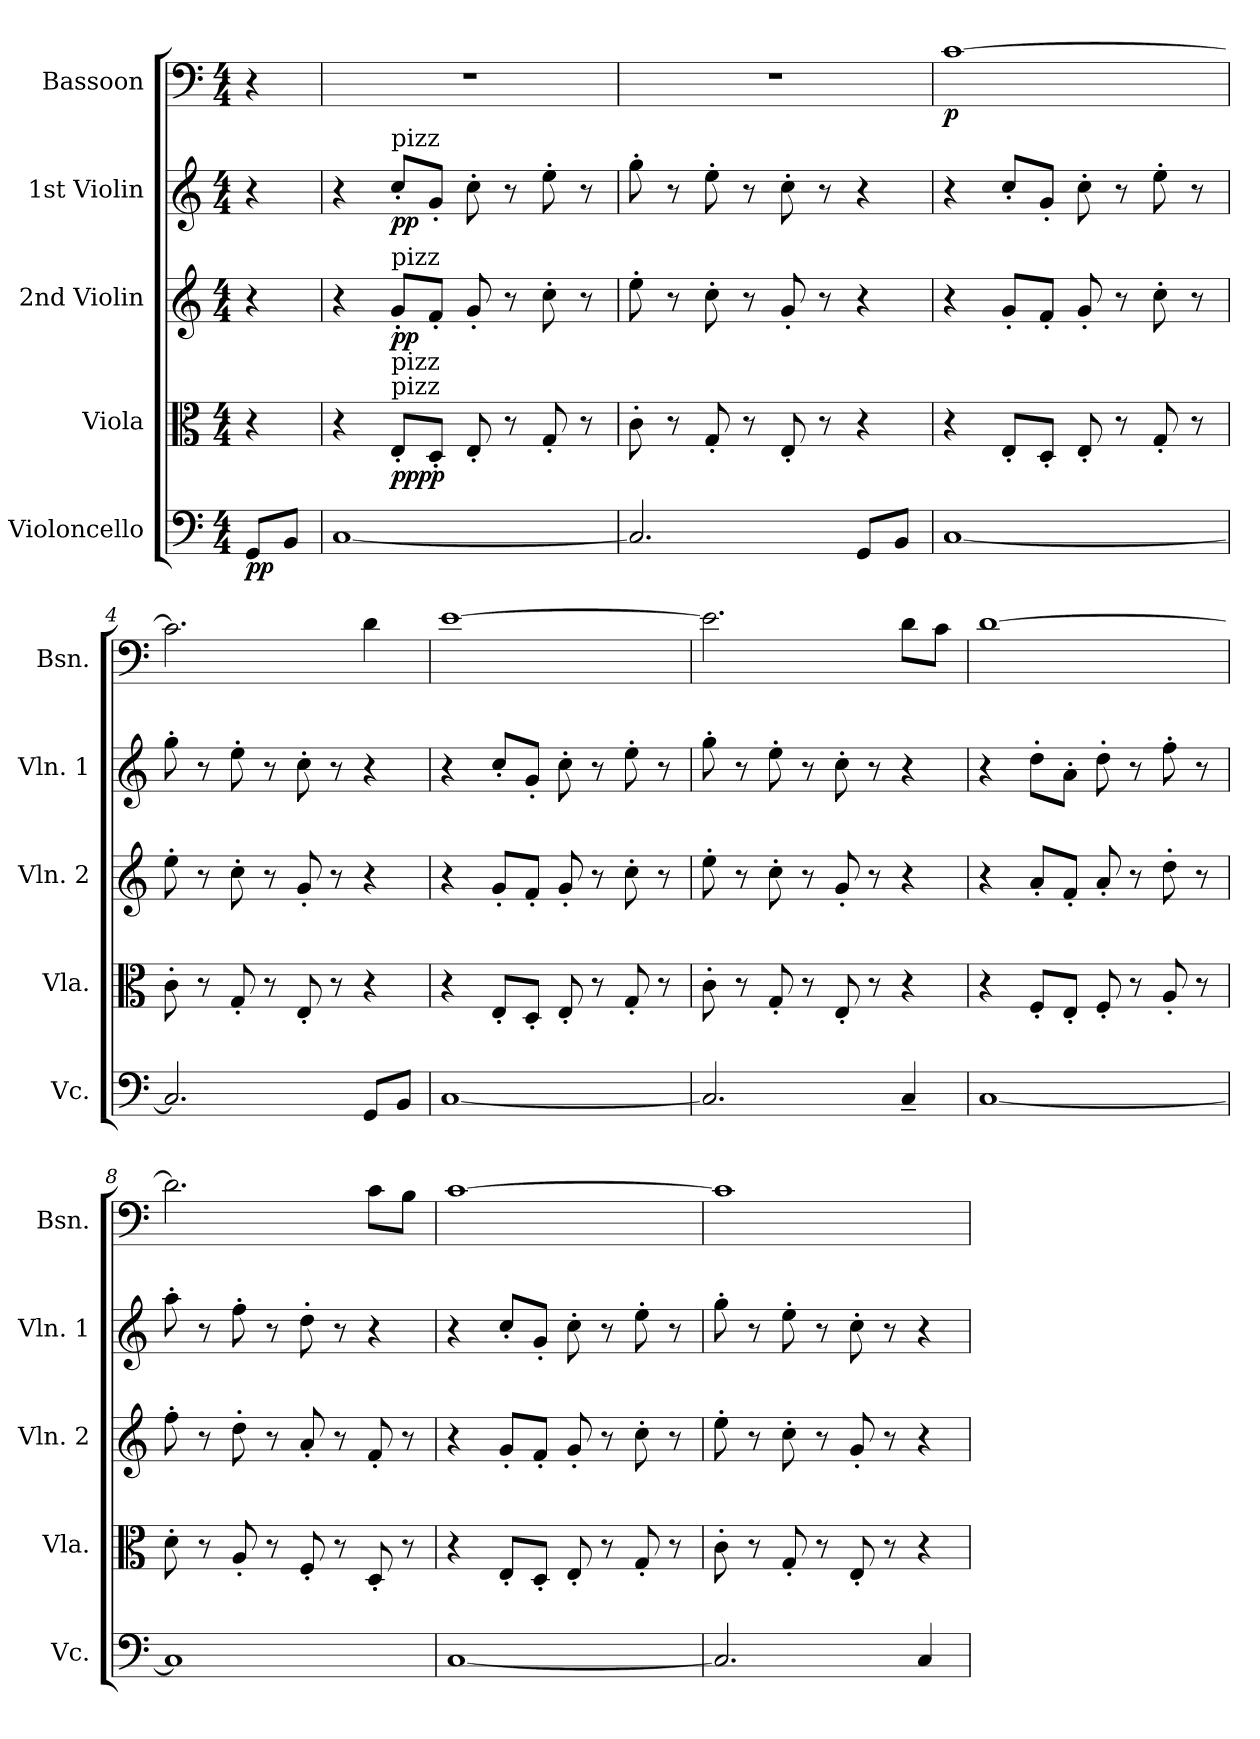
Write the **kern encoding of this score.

**kern	**dynam	**kern	**dynam	**kern	**dynam	**kern	**dynam	**kern	**dynam
*part5	*part5	*part4	*part4	*part3	*part3	*part2	*part2	*part1	*part1
*staff5	*staff5	*staff4	*staff4	*staff3	*staff3	*staff2	*staff2	*staff1	*staff1
*I"Violoncello	*	*I"Viola	*	*I"2nd Violin	*	*I"1st Violin	*	*I"Bassoon	*
*I'Vc.	*	*I'Vla.	*	*I'Vln. 2	*	*I'Vln. 1	*	*I'Bsn.	*
*clefF4	*	*clefC3	*	*clefG2	*	*clefG2	*	*clefF4	*
*k[]	*	*k[]	*	*k[]	*	*k[]	*	*k[]	*
*M4/4	*	*M4/4	*	*M4/4	*	*M4/4	*	*M4/4	*
*MM70	*	*MM70	*	*MM70	*	*MM70	*	*MM70	*
=	=	=	=	=	=	=	=	=	=
!	!LO:DY:b	!	!	!	!	!	!	!	!
8GG/L	pp	4r	.	4r	.	4r	.	4r	.
8BB/J	.	.	.	.	.	.	.	.	.
=1	=1	=1	=1	=1	=1	=1	=1	=1	=1
[1C	.	4r	.	4r	.	4r	.	1r	.
!	!	!	!	!	!	!LO:TX:a:t=pizz	!	!	!
!	!	!	!	!LO:TX:a:t=pizz	!	!	!	!	!
!	!	!LO:TX:a:t=pizz	!	!	!	!	!	!	!
!	!	!LO:TX:a:t=pizz	!	!	!	!	!	!	!
!	!	!	!LO:DY:b	!	!	!	!	!	!
!	!	!	!LO:DY:n=1:b	!	!LO:DY:b	!	!LO:DY:b	!	!
.	.	8E'/L	pp pp	8g'/L	pp	8cc'/L	pp	.	.
.	.	8D'/J	.	8f'/J	.	8g'/J	.	.	.
.	.	8E'/	.	8g'/	.	8cc'\	.	.	.
.	.	8r	.	8r	.	8r	.	.	.
.	.	8G'/	.	8cc'\	.	8ee'\	.	.	.
.	.	8r	.	8r	.	8r	.	.	.
=2	=2	=2	=2	=2	=2	=2	=2	=2	=2
2.C/]	.	8c'\	.	8ee'\	.	8gg'\	.	1r	.
.	.	8r	.	8r	.	8r	.	.	.
.	.	8G'/	.	8cc'\	.	8ee'\	.	.	.
.	.	8r	.	8r	.	8r	.	.	.
.	.	8E'/	.	8g'/	.	8cc'\	.	.	.
.	.	8r	.	8r	.	8r	.	.	.
8GG/L	.	4r	.	4r	.	4r	.	.	.
8BB/J	.	.	.	.	.	.	.	.	.
=3	=3	=3	=3	=3	=3	=3	=3	=3	=3
!	!	!	!	!	!	!	!	!	!LO:DY:b
[1C	.	4r	.	4r	.	4r	.	[1c	p
.	.	8E'/L	.	8g'/L	.	8cc'/L	.	.	.
.	.	8D'/J	.	8f'/J	.	8g'/J	.	.	.
.	.	8E'/	.	8g'/	.	8cc'\	.	.	.
.	.	8r	.	8r	.	8r	.	.	.
.	.	8G'/	.	8cc'\	.	8ee'\	.	.	.
.	.	8r	.	8r	.	8r	.	.	.
=4	=4	=4	=4	=4	=4	=4	=4	=4	=4
2.C/]	.	8c'\	.	8ee'\	.	8gg'\	.	2.c\]	.
.	.	8r	.	8r	.	8r	.	.	.
.	.	8G'/	.	8cc'\	.	8ee'\	.	.	.
.	.	8r	.	8r	.	8r	.	.	.
.	.	8E'/	.	8g'/	.	8cc'\	.	.	.
.	.	8r	.	8r	.	8r	.	.	.
8GG/L	.	4r	.	4r	.	4r	.	4d\	.
8BB/J	.	.	.	.	.	.	.	.	.
!!LO:LB:g=z
=5	=5	=5	=5	=5	=5	=5	=5	=5	=5
[1C	.	4r	.	4r	.	4r	.	[1e	.
.	.	8E'/L	.	8g'/L	.	8cc'/L	.	.	.
.	.	8D'/J	.	8f'/J	.	8g'/J	.	.	.
.	.	8E'/	.	8g'/	.	8cc'\	.	.	.
.	.	8r	.	8r	.	8r	.	.	.
.	.	8G'/	.	8cc'\	.	8ee'\	.	.	.
.	.	8r	.	8r	.	8r	.	.	.
=6	=6	=6	=6	=6	=6	=6	=6	=6	=6
2.C/]	.	8c'\	.	8ee'\	.	8gg'\	.	2.e\]	.
.	.	8r	.	8r	.	8r	.	.	.
.	.	8G'/	.	8cc'\	.	8ee'\	.	.	.
.	.	8r	.	8r	.	8r	.	.	.
.	.	8E'/	.	8g'/	.	8cc'\	.	.	.
.	.	8r	.	8r	.	8r	.	.	.
4C~/	.	4r	.	4r	.	4r	.	8d\L	.
.	.	.	.	.	.	.	.	8c\J	.
=7	=7	=7	=7	=7	=7	=7	=7	=7	=7
[1C	.	4r	.	4r	.	4r	.	[1d	.
.	.	8F'/L	.	8a'/L	.	8dd'\L	.	.	.
.	.	8E'/J	.	8f'/J	.	8a'\J	.	.	.
.	.	8F'/	.	8a'/	.	8dd'\	.	.	.
.	.	8r	.	8r	.	8r	.	.	.
.	.	8A'/	.	8dd'\	.	8ff'\	.	.	.
.	.	8r	.	8r	.	8r	.	.	.
=8	=8	=8	=8	=8	=8	=8	=8	=8	=8
1C]	.	8d'\	.	8ff'\	.	8aa'\	.	2.d\]	.
.	.	8r	.	8r	.	8r	.	.	.
.	.	8A'/	.	8dd'\	.	8ff'\	.	.	.
.	.	8r	.	8r	.	8r	.	.	.
.	.	8F'/	.	8a'/	.	8dd'\	.	.	.
.	.	8r	.	8r	.	8r	.	.	.
.	.	8D'/	.	8f'/	.	4r	.	8c\L	.
.	.	8r	.	8r	.	.	.	8B\J	.
=9	=9	=9	=9	=9	=9	=9	=9	=9	=9
[1C	.	4r	.	4r	.	4r	.	[1c	.
.	.	8E'/L	.	8g'/L	.	8cc'/L	.	.	.
.	.	8D'/J	.	8f'/J	.	8g'/J	.	.	.
.	.	8E'/	.	8g'/	.	8cc'\	.	.	.
.	.	8r	.	8r	.	8r	.	.	.
.	.	8G'/	.	8cc'\	.	8ee'\	.	.	.
.	.	8r	.	8r	.	8r	.	.	.
!!LO:PB:g=z
=10	=10	=10	=10	=10	=10	=10	=10	=10	=10
2.C/]	.	8c'\	.	8ee'\	.	8gg'\	.	1c]	.
.	.	8r	.	8r	.	8r	.	.	.
.	.	8G'/	.	8cc'\	.	8ee'\	.	.	.
.	.	8r	.	8r	.	8r	.	.	.
.	.	8E'/	.	8g'/	.	8cc'\	.	.	.
.	.	8r	.	8r	.	8r	.	.	.
4C/	.	4r	.	4r	.	4r	.	.	.
=	=	=	=	=	=	=	=	=	=
*-	*-	*-	*-	*-	*-	*-	*-	*-	*-
